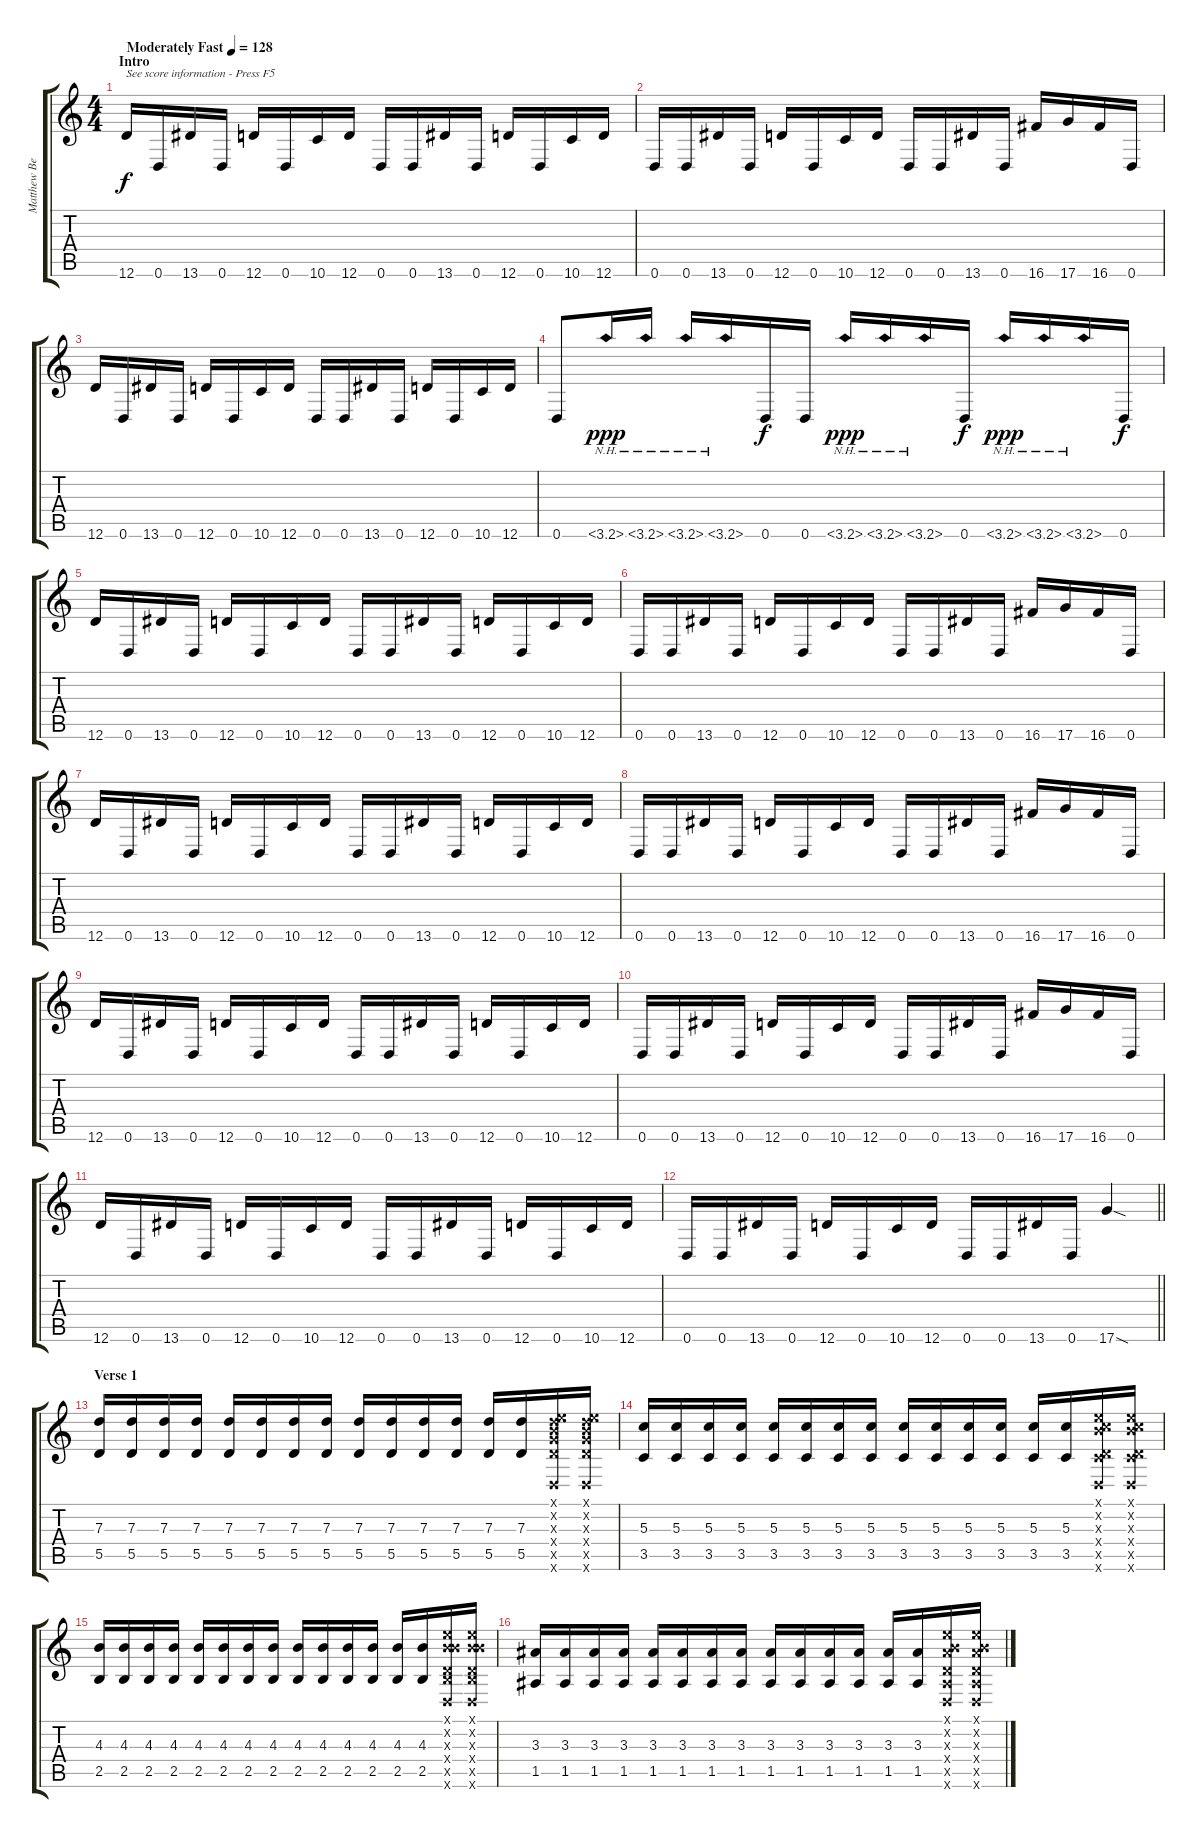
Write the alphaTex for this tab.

\track ("Matthew Bellamy (Gtr 1)" "Matthew Be") {mute instrument distortionguitar}
\staff {score tabs}
\tuning (E4 B3 G3 D3 A2 D2) {hide}
\ts (4 4)
\section ("" "Intro")
\tempo (128 "Moderately Fast")
\clef g2
\ks c
12.6.16{txt "See score information - Press F5" dy f instrument distortionguitar} 0.6.16 13.6.16 0.6.16 12.6.16 0.6.16 10.6.16 12.6.16 0.6.16 0.6.16 13.6.16 0.6.16 12.6.16 0.6.16 10.6.16 12.6.16 |
0.6.16 0.6.16 13.6.16 0.6.16 12.6.16 0.6.16 10.6.16 12.6.16 0.6.16 0.6.16 13.6.16 0.6.16 16.6.16 17.6.16 16.6.16 0.6.16 |
12.6.16 0.6.16 13.6.16 0.6.16 12.6.16 0.6.16 10.6.16 12.6.16 0.6.16 0.6.16 13.6.16 0.6.16 12.6.16 0.6.16 10.6.16 12.6.16 |
0.6.8 3.6{nh}.16{dy ppp} 3.6{nh}.16 3.6{nh}.16 3.6{nh}.16 0.6.16{dy f} 0.6.16 3.6{nh}.16{dy ppp} 3.6{nh}.16 3.6{nh}.16 0.6.16{dy f} 3.6{nh}.16{dy ppp} 3.6{nh}.16 3.6{nh}.16 0.6.16{dy f} |
12.6.16 0.6.16 13.6.16 0.6.16 12.6.16 0.6.16 10.6.16 12.6.16 0.6.16 0.6.16 13.6.16 0.6.16 12.6.16 0.6.16 10.6.16 12.6.16 |
0.6.16 0.6.16 13.6.16 0.6.16 12.6.16 0.6.16 10.6.16 12.6.16 0.6.16 0.6.16 13.6.16 0.6.16 16.6.16 17.6.16 16.6.16 0.6.16 |
12.6.16 0.6.16 13.6.16 0.6.16 12.6.16 0.6.16 10.6.16 12.6.16 0.6.16 0.6.16 13.6.16 0.6.16 12.6.16 0.6.16 10.6.16 12.6.16 |
0.6.16 0.6.16 13.6.16 0.6.16 12.6.16 0.6.16 10.6.16 12.6.16 0.6.16 0.6.16 13.6.16 0.6.16 16.6.16 17.6.16 16.6.16 0.6.16 |
12.6.16 0.6.16 13.6.16 0.6.16 12.6.16 0.6.16 10.6.16 12.6.16 0.6.16 0.6.16 13.6.16 0.6.16 12.6.16 0.6.16 10.6.16 12.6.16 |
0.6.16 0.6.16 13.6.16 0.6.16 12.6.16 0.6.16 10.6.16 12.6.16 0.6.16 0.6.16 13.6.16 0.6.16 16.6.16 17.6.16 16.6.16 0.6.16 |
12.6.16 0.6.16 13.6.16 0.6.16 12.6.16 0.6.16 10.6.16 12.6.16 0.6.16 0.6.16 13.6.16 0.6.16 12.6.16 0.6.16 10.6.16 12.6.16 |
\barLineRight lightlight
0.6.16 0.6.16 13.6.16 0.6.16 12.6.16 0.6.16 10.6.16 12.6.16 0.6.16 0.6.16 13.6.16 0.6.16 17.6{sod}.4 |
\section ("" "Verse 1")
(7.3 5.5).16 (7.3 5.5).16 (7.3 5.5).16 (7.3 5.5).16 (7.3 5.5).16 (7.3 5.5).16 (7.3 5.5).16 (7.3 5.5).16 (7.3 5.5).16 (7.3 5.5).16 (7.3 5.5).16 (7.3 5.5).16 (7.3 5.5).16 (7.3 5.5).16 (0.1{x} 0.2{x} 7.3{x} 5.4{x} 5.5{x} 0.6{x}).16 (0.1{x} 0.2{x} 7.3{x} 5.4{x} 5.5{x} 0.6{x}).16 |
(5.3 3.5).16 (5.3 3.5).16 (5.3 3.5).16 (5.3 3.5).16 (5.3 3.5).16 (5.3 3.5).16 (5.3 3.5).16 (5.3 3.5).16 (5.3 3.5).16 (5.3 3.5).16 (5.3 3.5).16 (5.3 3.5).16 (5.3 3.5).16 (5.3 3.5).16 (0.1{x} 0.2{x} 5.3{x} 0.4{x} 3.5{x} 0.6{x}).16 (0.1{x} 0.2{x} 5.3{x} 0.4{x} 3.5{x} 0.6{x}).16 |
(4.3 2.5).16 (4.3 2.5).16 (4.3 2.5).16 (4.3 2.5).16 (4.3 2.5).16 (4.3 2.5).16 (4.3 2.5).16 (4.3 2.5).16 (4.3 2.5).16 (4.3 2.5).16 (4.3 2.5).16 (4.3 2.5).16 (4.3 2.5).16 (4.3 2.5).16 (0.1{x} 0.2{x} 4.3{x} 0.4{x} 2.5{x} 0.6{x}).16 (0.1{x} 0.2{x} 4.3{x} 0.4{x} 2.5{x} 0.6{x}).16 |
(3.3 1.5).16 (3.3 1.5).16 (3.3 1.5).16 (3.3 1.5).16 (3.3 1.5).16 (3.3 1.5).16 (3.3 1.5).16 (3.3 1.5).16 (3.3 1.5).16 (3.3 1.5).16 (3.3 1.5).16 (3.3 1.5).16 (3.3 1.5).16 (3.3 1.5).16 (0.1{x} 0.2{x} 3.3{x} 0.4{x} 1.5{x} 0.6{x}).16 (0.1{x} 0.2{x} 3.3{x} 0.4{x} 1.5{x} 0.6{x}).16
